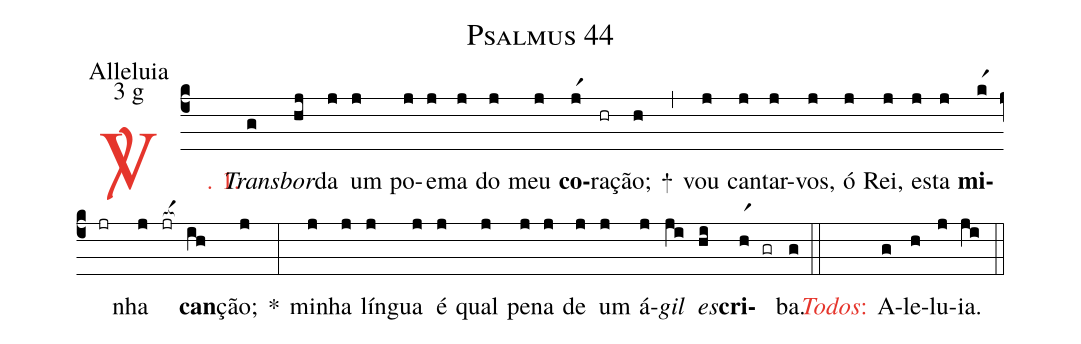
name: Psalmus 44;
office-part: Alleluia;
mode: 3;
mode-differentia: g;
%%
(c4)

<c><sp>V/</sp>. 1.</c>() <i>Trans</i>(g)<i>bor</i>(hj)da(j) um(j) po(j)e(j)ma(j) do(j) meu(j) <b>co</b>(jr1)ra(hr)ção;(h) +(,) vou(j) can(j)tar-(j)vos,(j) ó(j) Rei,(j) es(j)ta(j) <b>mi</b>(kr1)(jr)nha(j) <nlba>(jr[ocba:1{]) <b>can</b></nlba>(ih[ocba:0}])ção;(j) *(:) mi(j)nha(j) lín(j)gua(j) é(j) qual(j) pe(j)na(j) de(j) um(j) á(j)<i>gil</i>(ji) <i>es</i>(hi)<b>cri</b>(hr1)(gr)ba.(g)

(::)

<nlba><c><i>Todos</i>:</c>() A</nlba>(g)le(h)lu(j)ia.(ji)

(::)
